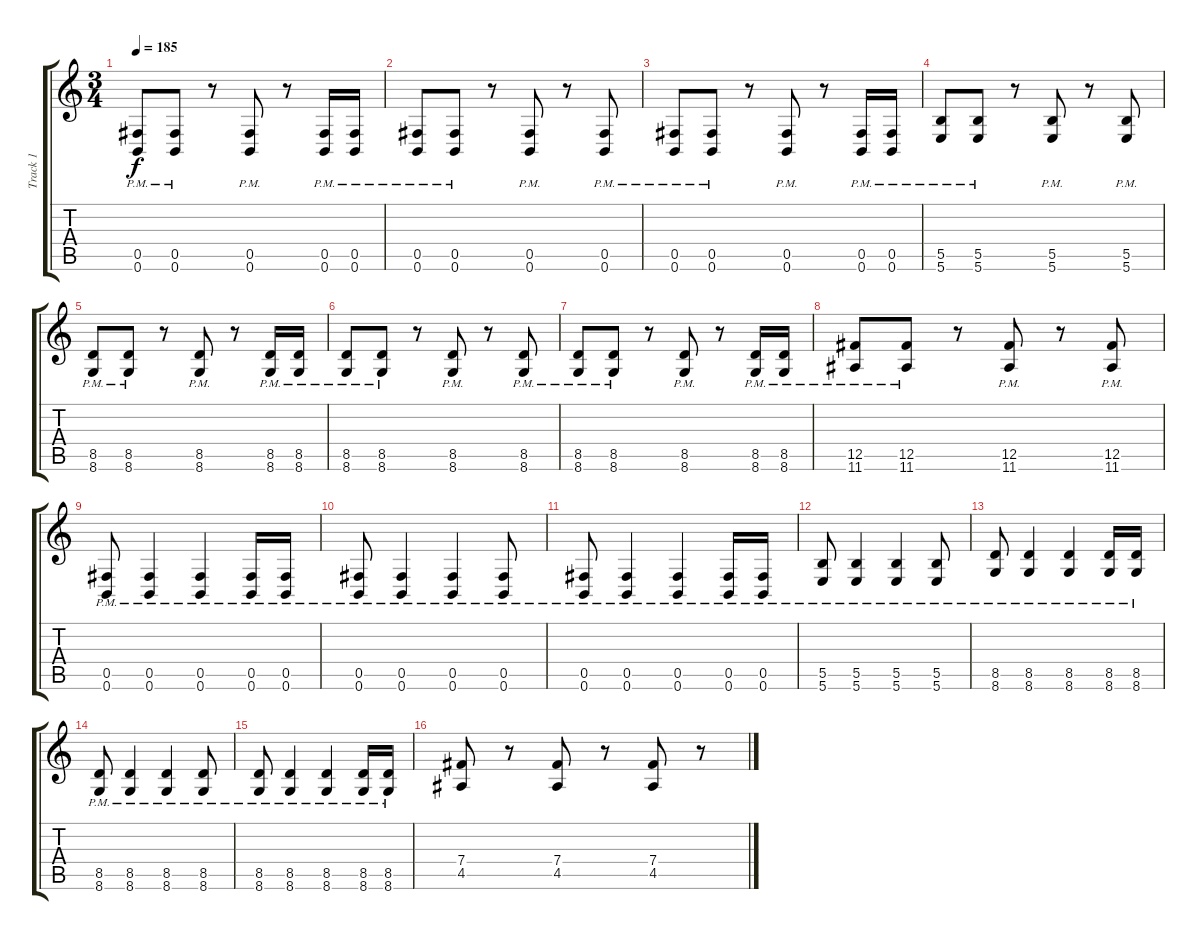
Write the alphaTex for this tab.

\track ("Track 1" "Track 1") {instrument distortionguitar}
\staff {score tabs}
\tuning (Db4 Ab3 E3 B2 Gb2 B1) {hide}
\ts (3 4)
\tempo 185
\clef g2
\ks c
(0.5{pm} 0.6{pm}).8{dy f} (0.5{pm} 0.6{pm}).8 r.8 (0.5{pm} 0.6{pm}).8 r.8 (0.5{pm} 0.6{pm}).16 (0.5{pm} 0.6{pm}).16 |
(0.5{pm} 0.6{pm}).8 (0.5{pm} 0.6{pm}).8 r.8 (0.5{pm} 0.6{pm}).8 r.8 (0.5{pm} 0.6{pm}).8 |
(0.5{pm} 0.6{pm}).8 (0.5{pm} 0.6{pm}).8 r.8 (0.5{pm} 0.6{pm}).8 r.8 (0.5{pm} 0.6{pm}).16 (0.5{pm} 0.6{pm}).16 |
(5.5{pm} 5.6{pm}).8 (5.5{pm} 5.6{pm}).8 r.8 (5.5{pm} 5.6{pm}).8 r.8 (5.5{pm} 5.6{pm}).8 |
(8.5{pm} 8.6{pm}).8 (8.5{pm} 8.6{pm}).8 r.8 (8.5{pm} 8.6{pm}).8 r.8 (8.5{pm} 8.6{pm}).16 (8.5{pm} 8.6{pm}).16 |
(8.5{pm} 8.6{pm}).8 (8.5{pm} 8.6{pm}).8 r.8 (8.5{pm} 8.6{pm}).8 r.8 (8.5{pm} 8.6{pm}).8 |
(8.5{pm} 8.6{pm}).8 (8.5{pm} 8.6{pm}).8 r.8 (8.5{pm} 8.6{pm}).8 r.8 (8.5{pm} 8.6{pm}).16 (8.5{pm} 8.6{pm}).16 |
(12.5{pm} 11.6{pm}).8 (12.5{pm} 11.6{pm}).8 r.8 (12.5{pm} 11.6{pm}).8 r.8 (12.5{pm} 11.6{pm}).8 |
(0.5{pm} 0.6{pm}).8 (0.5{pm} 0.6{pm}).4 (0.5{pm} 0.6{pm}).4 (0.5{pm} 0.6{pm}).16 (0.5{pm} 0.6{pm}).16 |
(0.5{pm} 0.6{pm}).8 (0.5{pm} 0.6{pm}).4 (0.5{pm} 0.6{pm}).4 (0.5{pm} 0.6{pm}).8 |
(0.5{pm} 0.6{pm}).8 (0.5{pm} 0.6{pm}).4 (0.5{pm} 0.6{pm}).4 (0.5{pm} 0.6{pm}).16 (0.5{pm} 0.6{pm}).16 |
(5.5{pm} 5.6{pm}).8 (5.5{pm} 5.6{pm}).4 (5.5{pm} 5.6{pm}).4 (5.5{pm} 5.6{pm}).8 |
(8.5{pm} 8.6{pm}).8 (8.5{pm} 8.6{pm}).4 (8.5{pm} 8.6{pm}).4 (8.5{pm} 8.6{pm}).16 (8.5{pm} 8.6{pm}).16 |
(8.5{pm} 8.6{pm}).8 (8.5{pm} 8.6{pm}).4 (8.5{pm} 8.6{pm}).4 (8.5{pm} 8.6{pm}).8 |
(8.5{pm} 8.6{pm}).8 (8.5{pm} 8.6{pm}).4 (8.5{pm} 8.6{pm}).4 (8.5{pm} 8.6{pm}).16 (8.5{pm} 8.6{pm}).16 |
(7.4 4.5).8 r.8 (7.4 4.5).8 r.8 (7.4 4.5).8 r.8
